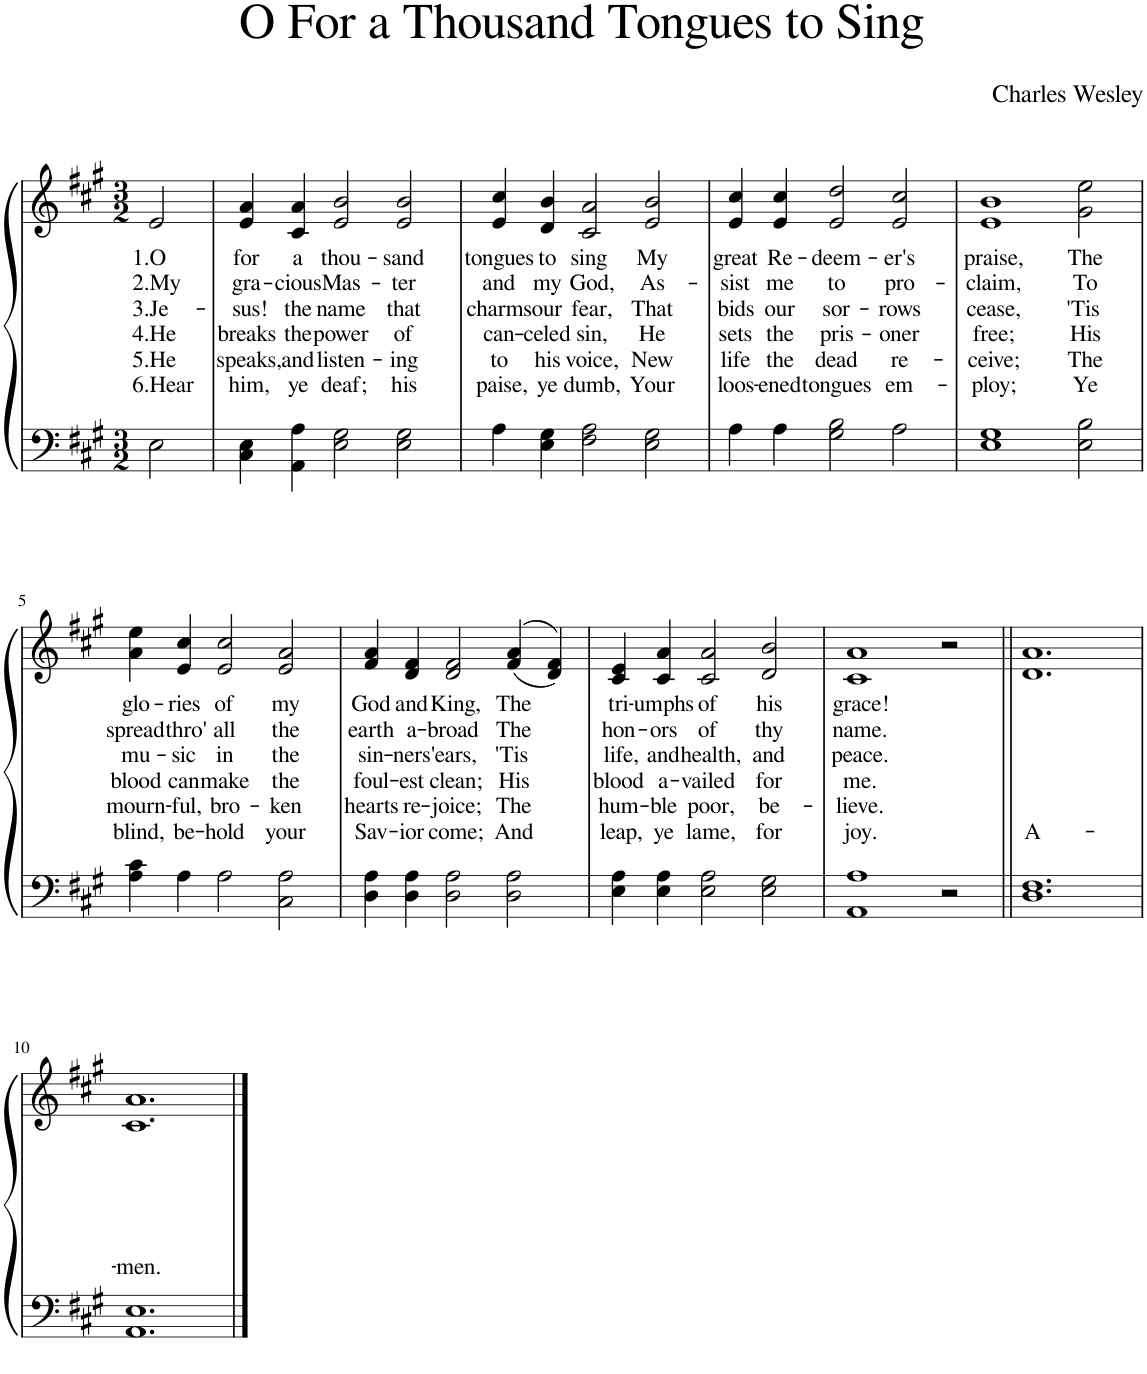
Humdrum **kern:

**kern	**kern	**text	**text	**text	**text	**text	**text
*part1	*part1	*part1	*part1	*part1	*part1	*part1	*part1
*staff2	*staff1	*staff1	*staff1	*staff1	*staff1	*staff1	*staff1
*I"Piano	*	*	*	*	*	*	*
*I'Pno.	*	*	*	*	*	*	*
*clefF4	*clefG2	*	*	*	*	*	*
*k[f#c#g#]	*k[f#c#g#]	*	*	*	*	*	*
*M3/2	*M3/2	*	*	*	*	*	*
=	=	=	=	=	=	=	=
!	!	!LO:LY:b	!LO:LY:b	!LO:LY:b	!LO:LY:b	!LO:LY:b	!LO:LY:b
2E\	2e/	1.O	2.My	3.Je-	4.He	5.He	6.Hear
=1	=1	=1	=1	=1	=1	=1	=1
!	!	!LO:LY:b	!LO:LY:b	!LO:LY:b	!LO:LY:b	!LO:LY:b	!LO:LY:b
4C#\ 4E\	4e/ 4a/	for	gra-	-sus!	breaks	speaks,	him,
!	!	!LO:LY:b	!LO:LY:b	!LO:LY:b	!LO:LY:b	!LO:LY:b	!LO:LY:b
4AA\ 4A\	4c#/ 4a/	a	-cious	the	the	and	ye
!	!	!LO:LY:b	!LO:LY:b	!LO:LY:b	!LO:LY:b	!LO:LY:b	!LO:LY:b
2E\ 2G#\	2e/ 2b/	thou-	Mas-	name	power	listen-	deaf;
!	!	!LO:LY:b	!LO:LY:b	!LO:LY:b	!LO:LY:b	!LO:LY:b	!LO:LY:b
2E\ 2G#\	2e/ 2b/	-sand	-ter	that	of	-ing	his
=2	=2	=2	=2	=2	=2	=2	=2
!	!	!LO:LY:b	!LO:LY:b	!LO:LY:b	!LO:LY:b	!LO:LY:b	!LO:LY:b
4A\	4e/ 4cc#/	tongues	and	charms	can-	to	paise,
!	!	!LO:LY:b	!LO:LY:b	!LO:LY:b	!LO:LY:b	!LO:LY:b	!LO:LY:b
4E\ 4G#\	4d/ 4b/	to	my	our	-celed	his	ye
!	!	!LO:LY:b	!LO:LY:b	!LO:LY:b	!LO:LY:b	!LO:LY:b	!LO:LY:b
2F#\ 2A\	2c#/ 2a/	sing	God,	fear,	sin,	voice,	dumb,
!	!	!LO:LY:b	!LO:LY:b	!LO:LY:b	!LO:LY:b	!LO:LY:b	!LO:LY:b
2E\ 2G#\	2e/ 2b/	My	As-	That	He	New	Your
=3	=3	=3	=3	=3	=3	=3	=3
!	!	!LO:LY:b	!LO:LY:b	!LO:LY:b	!LO:LY:b	!LO:LY:b	!LO:LY:b
4A\	4e/ 4cc#/	great	-sist	bids	sets	life	loos-
!	!	!LO:LY:b	!LO:LY:b	!LO:LY:b	!LO:LY:b	!LO:LY:b	!LO:LY:b
4A\	4e/ 4cc#/	Re-	me	our	the	the	-ened
!	!	!LO:LY:b	!LO:LY:b	!LO:LY:b	!LO:LY:b	!LO:LY:b	!LO:LY:b
2G#\ 2B\	2e/ 2dd/	-deem-	to	sor-	pris-	dead	tongues
!	!	!LO:LY:b	!LO:LY:b	!LO:LY:b	!LO:LY:b	!LO:LY:b	!LO:LY:b
2A\	2e/ 2cc#/	-er's	pro-	-rows	-oner	re-	em-
=4	=4	=4	=4	=4	=4	=4	=4
!	!	!LO:LY:b	!LO:LY:b	!LO:LY:b	!LO:LY:b	!LO:LY:b	!LO:LY:b
1E 1G#	1e 1b	praise,	-claim,	cease,	free;	-ceive;	-ploy;
!	!	!LO:LY:b	!LO:LY:b	!LO:LY:b	!LO:LY:b	!LO:LY:b	!LO:LY:b
2E\ 2B\	2g#\ 2ee\	The	To	'Tis	His	The	Ye
!!LO:LB:g=z
=5	=5	=5	=5	=5	=5	=5	=5
!	!	!LO:LY:b	!LO:LY:b	!LO:LY:b	!LO:LY:b	!LO:LY:b	!LO:LY:b
4A\ 4c#\	4a\ 4ee\	glo-	spread	mu-	blood	mourn-	blind,
!	!	!LO:LY:b	!LO:LY:b	!LO:LY:b	!LO:LY:b	!LO:LY:b	!LO:LY:b
4A\	4e/ 4cc#/	-ries	thro'	-sic	can	-ful,	be-
!	!	!LO:LY:b	!LO:LY:b	!LO:LY:b	!LO:LY:b	!LO:LY:b	!LO:LY:b
2A\	2e/ 2cc#/	of	all	in	make	bro-	-hold
!	!	!LO:LY:b	!LO:LY:b	!LO:LY:b	!LO:LY:b	!LO:LY:b	!LO:LY:b
2C#\ 2A\	2e/ 2a/	my	the	the	the	-ken	your
=6	=6	=6	=6	=6	=6	=6	=6
!	!	!LO:LY:b	!LO:LY:b	!LO:LY:b	!LO:LY:b	!LO:LY:b	!LO:LY:b
4D\ 4A\	4f#/ 4a/	God	earth	sin-	foul-	hearts	Sav-
!	!	!LO:LY:b	!LO:LY:b	!LO:LY:b	!LO:LY:b	!LO:LY:b	!LO:LY:b
4D\ 4A\	4d/ 4f#/	and	a-	-ners'	-est	re-	-ior
!	!	!LO:LY:b	!LO:LY:b	!LO:LY:b	!LO:LY:b	!LO:LY:b	!LO:LY:b
2D\ 2A\	2d/ 2f#/	King,	-broad	ears,	clean;	-joice;	come;
!	!	!LO:LY:b	!LO:LY:b	!LO:LY:b	!LO:LY:b	!LO:LY:b	!LO:LY:b
2D\ 2A\	((>4f#/ 4a/	The	The	'Tis	His	The	And
.	4d/ 4f#/))	.	.	.	.	.	.
=7	=7	=7	=7	=7	=7	=7	=7
!	!	!LO:LY:b	!LO:LY:b	!LO:LY:b	!LO:LY:b	!LO:LY:b	!LO:LY:b
4E\ 4A\	4c#/ 4e/	tri-	-hon-	life,	blood	hum-	leap,
!	!	!LO:LY:b	!LO:LY:b	!LO:LY:b	!LO:LY:b	!LO:LY:b	!LO:LY:b
4E\ 4A\	4c#/ 4a/	-umphs	-ors	and	a-	-ble	ye
!	!	!LO:LY:b	!LO:LY:b	!LO:LY:b	!LO:LY:b	!LO:LY:b	!LO:LY:b
2E\ 2A\	2c#/ 2a/	of	of	health,	-vailed	poor,	lame,
!	!	!LO:LY:b	!LO:LY:b	!LO:LY:b	!LO:LY:b	!LO:LY:b	!LO:LY:b
2E\ 2G#\	2d/ 2b/	his	thy	and	for	be-	for
=8	=8	=8	=8	=8	=8	=8	=8
!	!	!LO:LY:b	!LO:LY:b	!LO:LY:b	!LO:LY:b	!LO:LY:b	!LO:LY:b
1AA 1A	1c# 1a	grace!	name.	peace.	me.	-lieve.	joy.
2r	2r	.	.	.	.	.	.
=9||	=9||	=9||	=9||	=9||	=9||	=9||	=9||
!	!	!	!	!	!	!	!LO:LY:b
1.D 1.F#	1.d 1.a	.	.	.	.	.	A-
!!LO:LB:g=z
=10	=10	=10	=10	=10	=10	=10	=10
!	!	!	!	!	!	!	!LO:LY:b
1.AA 1.E	1.c# 1.a	.	.	.	.	.	-men.
==	==	==	==	==	==	==	==
*-	*-	*-	*-	*-	*-	*-	*-
